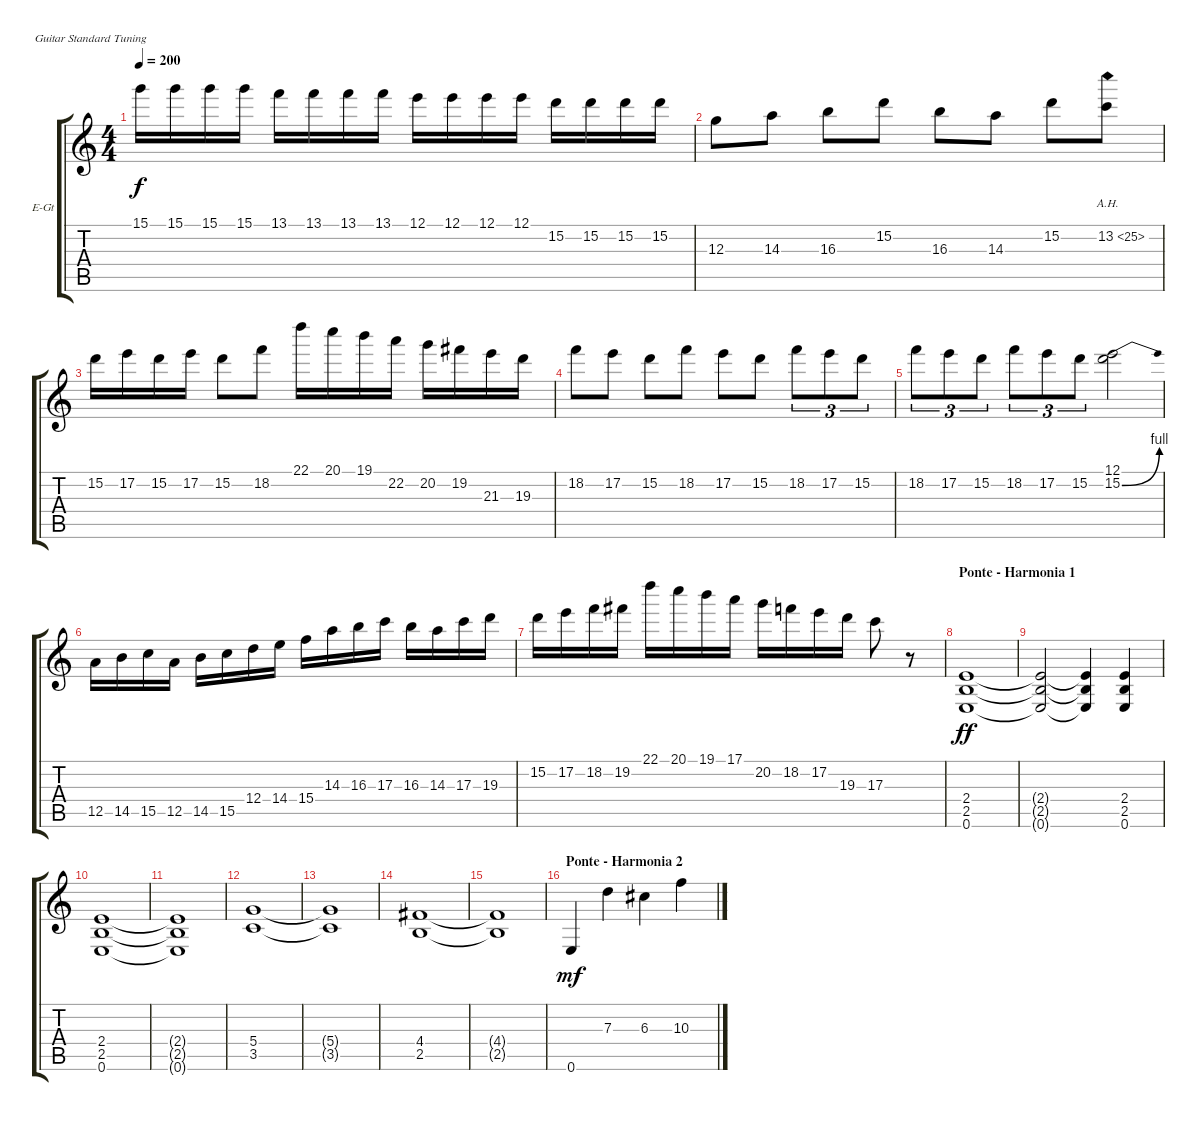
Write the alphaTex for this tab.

\defaultSystemsLayout 4
\bracketExtendMode groupsimilarinstruments
\firstSystemTrackNameOrientation horizontal
\otherSystemsTrackNameOrientation horizontal
\track ("Gtr2" "E-Gt") {instrument distortionguitar}
\staff {score tabs}
\tuning (E4 B3 G3 D3 A2 E2)
\ts (4 4)
\tempo 200
\clef g2
\ks c
15.1.16{dy f} 15.1.16 15.1.16 15.1.16 13.1.16 13.1.16 13.1.16 13.1.16 12.1.16 12.1.16 12.1.16 12.1.16 15.2.16 15.2.16 15.2.16 15.2.16 |
12.3.8 14.3.8 16.3.8 15.2.8 16.3.8 14.3.8 15.2.8 13.2{ah 12}.8 |
15.2.16 17.2.16 15.2.16 17.2.16 15.2.8 18.2.8 22.1.16 20.1.16 19.1.16 22.2.16 20.2.16 19.2.16 21.3.16 19.3.16 |
18.2.8 17.2.8 15.2.8 18.2.8 17.2.8 15.2.8 18.2.8{tu (3 2)} 17.2.8{tu (3 2)} 15.2.8{tu (3 2)} |
18.2.8{tu (3 2)} 17.2.8{tu (3 2)} 15.2.8{tu (3 2)} 18.2.8{tu (3 2)} 17.2.8{tu (3 2)} 15.2.8{tu (3 2)} (12.1 15.2{be (bend 0 0 15 4)}).2 |
12.5.16 14.5.16 15.5.16 12.5.16 14.5.16 15.5.16 12.4.16 14.4.16 15.4.16 14.3.16 16.3.16 17.3.16 16.3.16 14.3.16 17.3.16 19.3.16 |
15.2.16 17.2.16 18.2.16 19.2.16 22.1.16 20.1.16 19.1.16 17.1.16 20.2.16 18.2.16 17.2.16 19.3.16 17.3.8 r.8 |
\section ("" "Ponte - Harmonia 1")
(0.6 2.5 2.4).1{dy ff} |
(0.6{t} 2.5{t} 2.4{t}).2 (0.6{t} 2.5{t} 2.4{t}).4 (0.6 2.5 2.4).4 |
(0.6 2.5 2.4).1 |
(0.6{t} 2.5{t} 2.4{t}).1 |
(3.5 5.4).1 |
(3.5{t} 5.4{t}).1 |
(2.5 4.4).1 |
(2.5{t} 4.4{t}).1 |
\section ("" "Ponte - Harmonia 2")
0.6.4{dy mf} 7.3.4 6.3.4 10.3.4
